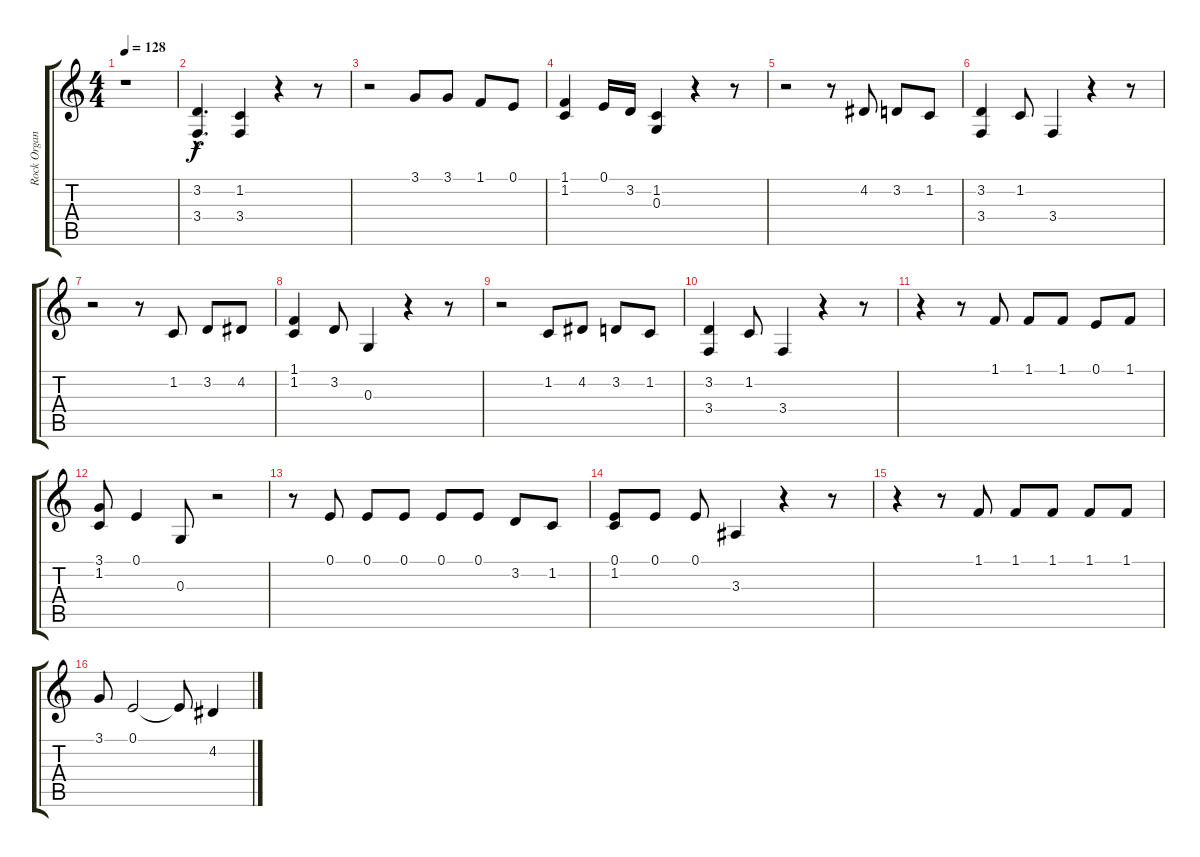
\track ("Rock Organ               " "Rock Organ") {instrument rockorgan}
\staff {score tabs}
\tuning (E4 B3 G3 D3 A2 E2) {hide}
\ts (4 4)
\tempo 128
\clef g2
\ks c
r.1{dy f} |
(3.2{hac} 3.4{hac}).4{d} (1.2 3.4).4 r.4 r.8 |
r.2 3.1.8 3.1.8 1.1.8 0.1.8 |
(1.1 1.2).4 0.1.16 3.2.16 (1.2 0.3).4 r.4 r.8 |
r.2 r.8 4.2.8 3.2.8 1.2.8 |
(3.2 3.4).4 1.2.8 3.4.4 r.4 r.8 |
r.2 r.8 1.2.8 3.2.8 4.2.8 |
(1.1 1.2).4 3.2.8 0.3.4 r.4 r.8 |
r.2 1.2.8 4.2.8 3.2.8 1.2.8 |
(3.2 3.4).4 1.2.8 3.4.4 r.4 r.8 |
r.4 r.8 1.1.8 1.1.8 1.1.8 0.1.8 1.1.8 |
(3.1 1.2).8 0.1.4 0.3.8 r.2 |
r.8 0.1.8 0.1.8 0.1.8 0.1.8 0.1.8 3.2.8 1.2.8 |
(0.1 1.2).8 0.1.8 0.1.8 3.3.4 r.4 r.8 |
r.4 r.8 1.1.8 1.1.8 1.1.8 1.1.8 1.1.8 |
3.1.8 0.1.2 0.1{t}.8 4.2.4
